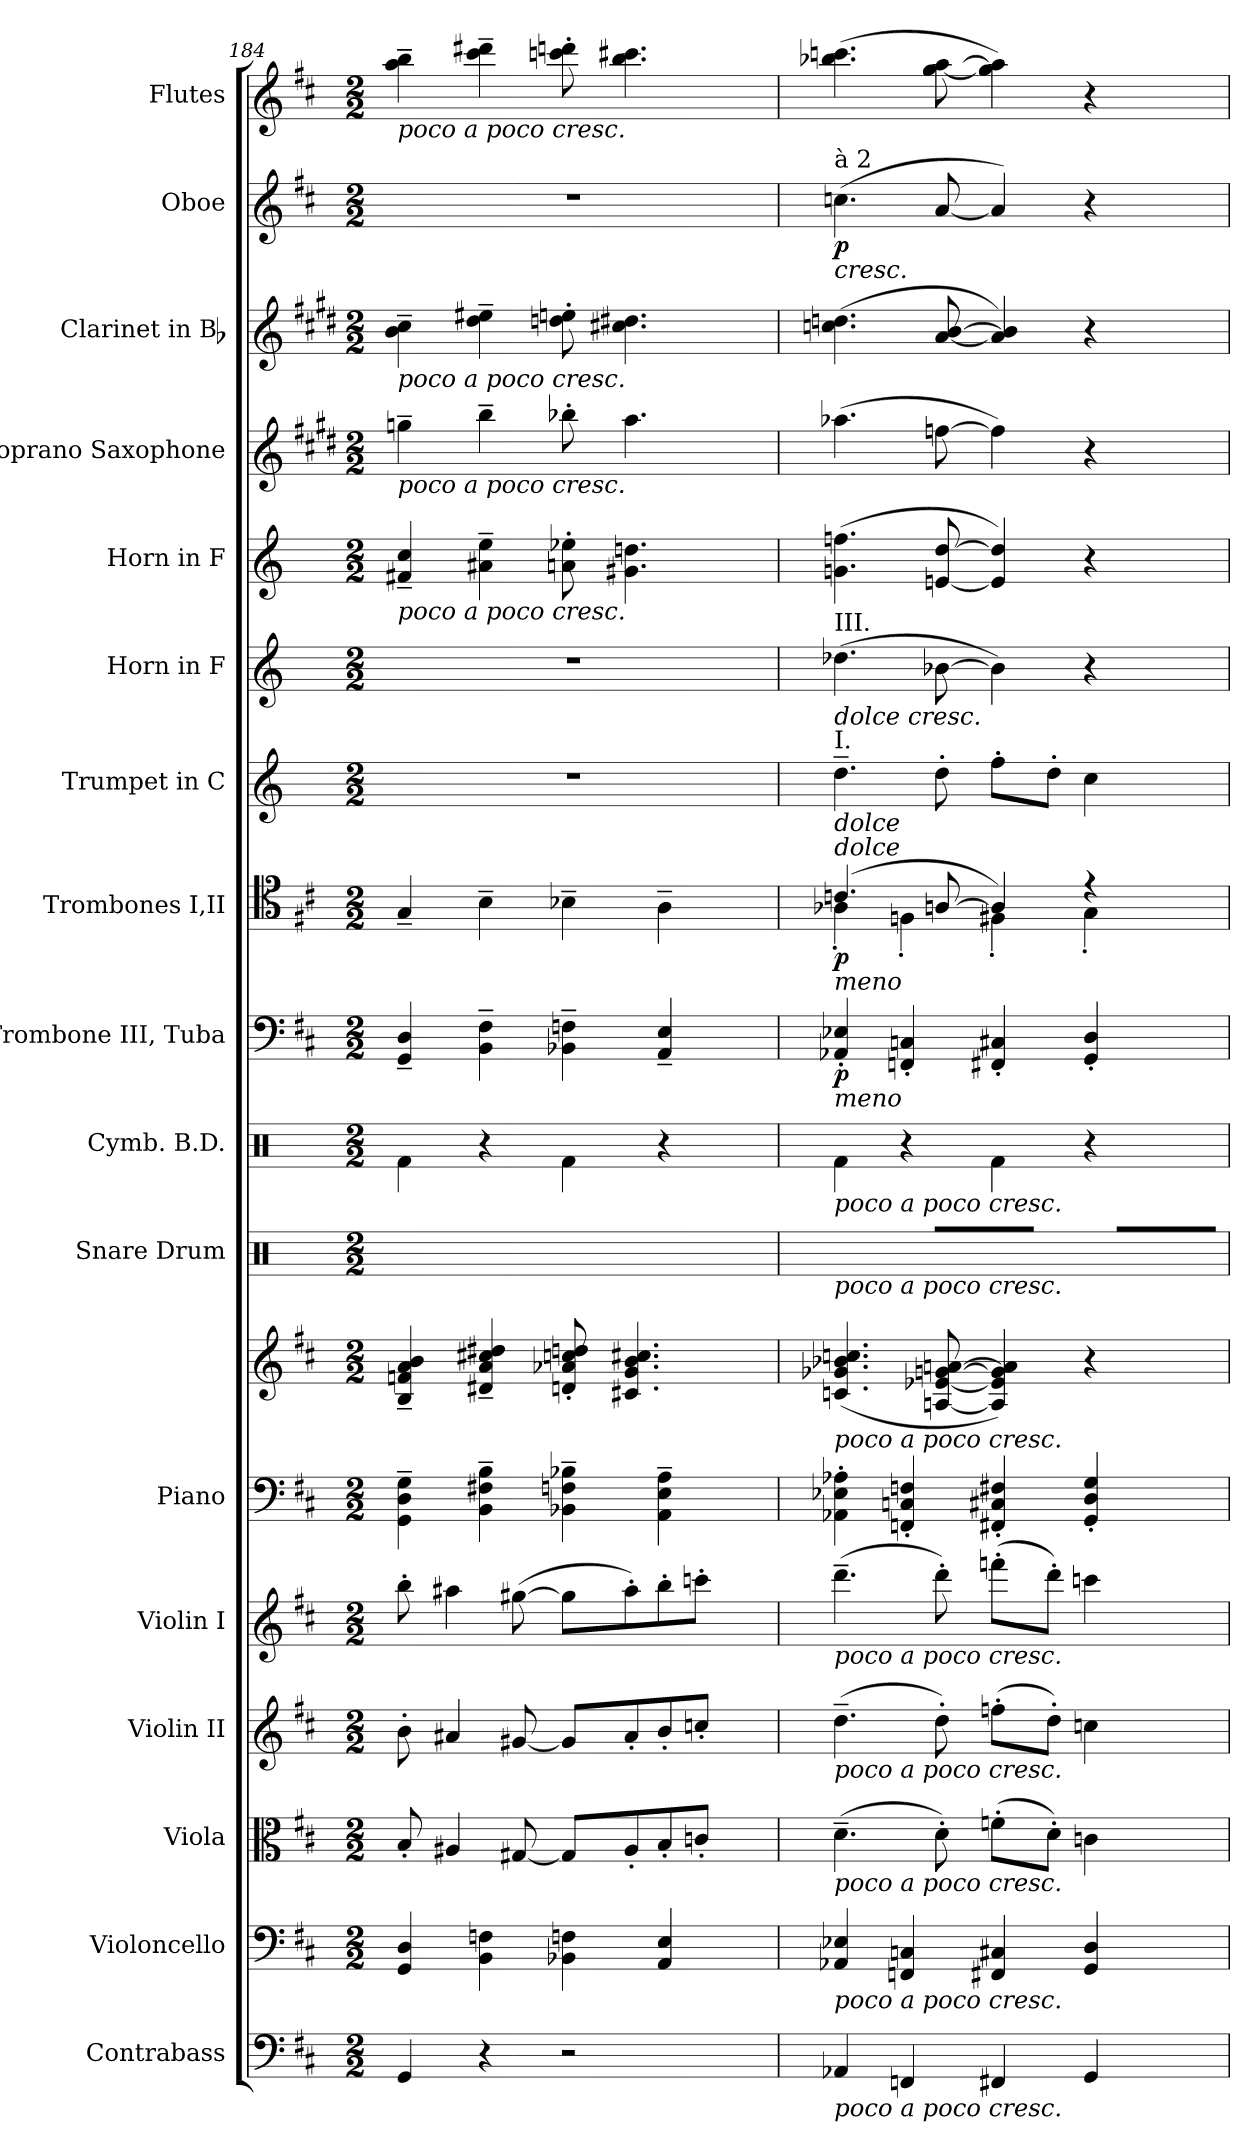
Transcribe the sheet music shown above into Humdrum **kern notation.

**kern	**kern	**kern	**kern	**kern	**kern	**kern	**kern	**kern	**kern	**dynam	**kern	**dynam	**kern	**kern	**kern	**kern	**kern	**kern	**dynam	**kern
*part17	*part16	*part15	*part14	*part13	*part12	*part12	*part11	*part10	*part9	*part9	*part8	*part8	*part7	*part6	*part5	*part4	*part3	*part2	*part2	*part1
*staff18	*staff17	*staff16	*staff15	*staff14	*staff13	*staff12	*staff11	*staff10	*staff9	*staff9	*staff8	*staff8	*staff7	*staff6	*staff5	*staff4	*staff3	*staff2	*staff2	*staff1
*I"Contrabass	*I"Violoncello	*I"Viola	*I"Violin II	*I"Violin I	*I"Piano	*	*I"Snare Drum	*I"Cymb. B.D.	*I"Trombone III, Tuba	*	*I"Trombones I,II	*	*I"Trumpet in C	*I"Horn in F	*I"Horn in F	*I"Soprano Saxophone	*I"Clarinet in Bb	*I"Oboe	*	*I"Flutes
*I'Cb.	*I'Vc.	*I'Vla.	*I'Vln. II	*I'Vln. I	*I'Pno.	*	*	*	*I'Tba.	*	*I'Tbn.	*	*	*I'Hn.	*I'Hn.	*I'Sop. Sax.	*I'Cl.	*I'Ob.	*	*I'Fl.
*clefF4	*clefF4	*clefC3	*clefG2	*clefG2	*clefF4	*clefG2	*clefX	*clefX	*clefF4	*	*clefC4	*	*clefG2	*clefG2	*clefG2	*clefG2	*clefG2	*clefG2	*	*clefG2
*ITrd7c12	*	*	*	*	*	*	*	*	*	*	*	*	*	*ITrd4c7	*ITrd4c7	*ITrd1c2	*ITrd1c2	*	*	*
*k[f#c#]	*k[f#c#]	*k[f#c#]	*k[f#c#]	*k[f#c#]	*k[f#c#]	*k[f#c#]	*k[]	*k[]	*k[f#c#]	*	*k[f#c#]	*	*k[]	*k[b-]	*k[b-]	*k[f#c#]	*k[f#c#]	*k[f#c#]	*	*k[f#c#]
*D:	*D:	*D:	*D:	*D:	*D:	*D:	*C:	*C:	*D:	*	*D:	*	*C:	*F:	*F:	*D:	*D:	*D:	*	*D:
*M2/2	*M2/2	*M2/2	*M2/2	*M2/2	*M2/2	*M2/2	*M2/2	*M2/2	*M2/2	*	*M2/2	*	*M2/2	*M2/2	*M2/2	*M2/2	*M2/2	*M2/2	*	*M2/2
=184	=184	=184	=184	=184	=184	=184	=184	=184	=184	=184	=184	=184	=184	=184	=184	=184	=184	=184	=184	=184
.	.	.	.	.	.	.	8qRi/	.	.	.	.	.	.	.	.	.	.	.	.	.
!	!	!	!	!	!	!	!	!	!	!	!	!	!	!	!	!	!	!	!	!LO:TX:b:i:t=poco a poco cresc.
!	!	!	!	!	!	!	!	!	!	!	!	!	!	!	!	!	!LO:TX:b:i:t=poco a poco cresc.	!	!	!
!	!	!	!	!	!	!	!	!	!	!	!	!	!	!	!	!LO:TX:b:i:t=poco a poco cresc.	!	!	!	!
!	!	!	!	!	!	!	!	!	!	!	!	!	!	!	!LO:TX:b:i:t=poco a poco cresc.	!	!	!	!	!
4GGGi/	4GGi/ 4Di	8B'i/	8b'i\	8bb'i\	4GGi\~ 4Di~ 4Gi~	4Bi/~ 4fni~ 4ai~ 4bi~	4Ri\	4Rfi\	4GGi/~ 4Di~	.	4G~i/	.	1r	1r	4Bni/~ 4fi~	4ffn~i\	4ai\~ 4bi~	1r	.	4aai\~ 4bbi~
.	.	4A#Xi/	4a#Xi/	4aa#Xi\	.	.	.	.	.	.	.	.	.	.	.	.	.	.	.	.
4r	4BBi\ 4Fni	.	.	.	4BBi\~ 4F#Xi~ 4Bi~	4d#Xi/~ 4ai~ 4cc#Xi~ 4dd#Xi~	4Ri\	4r	4BBi\~ 4F#i~	.	4B~i\	.	.	.	4d#Xi\~ 4ai~	4aa~i\	4cc#i\~ 4dd#Xi~	.	.	4ccc#i\~ 4ddd#Xi~
.	.	[<8G#Xi/	[<8g#Xi/	([>8gg#Xi\	.	.	.	.	.	.	.	.	.	.	.	.	.	.	.	.
.	.	.	.	.	.	.	8qRi/	.	.	.	.	.	.	.	.	.	.	.	.	.
2r	4BB-Xi\ 4Fni	8G#i/L]	8g#i/L]	8gg#i\L]	4BB-Xi\~ 4Fni~ 4B-Xi~	8dni/' 8a-Xi' 8ccni' 8ddni'	4Ri\	4Rfi\	4BB-Xi\~ 4Fni~	.	4B-X~i\	.	.	.	8dni\' 8a-Xi'	8aa-X'i\	8ccni\' 8ddni'	.	.	8cccni\' 8dddni'
.	.	8A#'i/	8a#'i/	8aa#'i\)	.	4.c#Xi/ 4.gi 4.bi 4.cc#Xi	.	.	.	.	.	.	.	.	4.c#Xi\ 4.gni	4.ggi\	4.bni\ 4.cc#Xi	.	.	4.bbi\ 4.ccc#Xi
.	4AAi/ 4Ei	8B'i/	8b'i/	8bb'i\	4AAi\~ 4Ei~ 4Ai~	.	4Ri\	4r	4AAi/~ 4Ei~	.	4A~i\	.	.	.	.	.	.	.	.	.
.	.	8cn'i/J	8ccn'i/J	8cccn'i\J	.	.	.	.	.	.	.	.	.	.	.	.	.	.	.	.
=185	=185	=185	=185	=185	=185	=185	=185	=185	=185	=185	=185	=185	=185	=185	=185	=185	=185	=185	=185	=185
.	.	.	.	.	.	.	8qRi/	.	.	.	.	.	.	.	.	.	.	.	.	.
*	*	*	*	*	*	*	*	*	*	*	*^	*	*	*	*	*	*	*	*	*
!	!	!	!	!	!	!	!	!	!	!	!	!	!	!	!	!	!	!	!LO:TX:a:t=à 2	!	!
!	!	!	!	!	!	!	!	!	!	!	!	!	!	!	!	!	!	!	!LO:TX:b:i:t=cresc.	!	!
!	!	!	!	!	!	!	!	!	!	!	!	!	!	!	!LO:TX:b:i:t=dolce cresc.	!	!	!	!	!	!
!	!	!	!	!	!	!	!	!	!	!	!	!	!	!	!LO:TX:a:t=III.	!	!	!	!	!	!
!	!	!	!	!	!	!	!	!	!	!	!	!	!	!LO:TX:b:i:t=dolce	!	!	!	!	!	!	!
!	!	!	!	!	!	!	!	!	!	!	!	!	!	!LO:TX:a:t=I.	!	!	!	!	!	!	!
!	!	!	!	!	!	!	!	!	!	!	!LO:TX:a:i:t=dolce	!	!	!	!	!	!	!	!	!	!
!	!	!	!	!	!	!	!	!	!	!	!LO:TX:b:i:t=meno	!	!	!	!	!	!	!	!	!	!
!	!	!	!	!	!	!	!	!	!LO:TX:b:i:t=meno	!	!	!	!	!	!	!	!	!	!	!	!
!	!	!	!	!	!	!	!	!LO:TX:b:i:t=poco a poco cresc.	!	!	!	!	!	!	!	!	!	!	!	!	!
!	!	!	!	!	!	!	!LO:TX:b:i:t=poco a poco cresc.	!	!	!	!	!	!	!	!	!	!	!	!	!	!
!	!	!	!	!	!	!LO:TX:b:i:t=poco a poco cresc.	!	!	!	!	!	!	!	!	!	!	!	!	!	!	!
!	!	!	!	!LO:TX:b:i:t=poco a poco cresc.	!	!	!	!	!	!	!	!	!	!	!	!	!	!	!	!	!
!	!	!	!LO:TX:b:i:t=poco a poco cresc.	!	!	!	!	!	!	!	!	!	!	!	!	!	!	!	!	!	!
!	!	!LO:TX:b:i:t=poco a poco cresc.	!	!	!	!	!	!	!	!	!	!	!	!	!	!	!	!	!	!	!
!	!LO:TX:b:i:t=poco a poco cresc.	!	!	!	!	!	!	!	!	!	!	!	!	!	!	!	!	!	!	!	!
!LO:TX:b:i:t=poco a poco cresc.	!	!	!	!	!	!	!	!	!	!	!	!	!	!	!	!	!	!	!	!	!
4AAA-Xi/	4AA-Xi/ 4E-Xi	(4.d~i\	(4.dd~i\	(4.ddd~i\	4AA-Xi\' 4E-Xi' 4A-Xi'	(4.cni/ 4.g-Xi 4.b-Xi 4.ccni	4Ri\	4Rfi\	4AA-Xi/' 4E-Xi'	p	(4.cni/	4A-X'i\	p	4.dd~i\	(4.g-Xi\	(4.cni\ 4.b-Xi	(4.gg-Xi\	(4.b-Xi\ 4.ccni	(4.ccni\	p	(4.bb-Xi\ 4.cccni
*	*	*	*	*	*	*	*tremolo	*	*	*	*	*	*	*	*	*	*	*	*	*	*
4FFFni/	4FFni/ 4Cni	.	.	.	4FFni/' 4Cni' 4Fni'	.	[>32Ri\LLL	4r	4FFni/' 4Cni'	.	.	4Fn'i\	.	.	.	.	.	.	.	.	.
.	.	.	.	.	.	.	32Ri\	.	.	.	.	.	.	.	.	.	.	.	.	.	.
.	.	.	.	.	.	.	32Ri\	.	.	.	.	.	.	.	.	.	.	.	.	.	.
.	.	.	.	.	.	.	32Ri\	.	.	.	.	.	.	.	.	.	.	.	.	.	.
.	.	8d'i\)	8dd'i\)	8ddd'i\)	.	[<8Ani/ [<8e-Xi [<8gni [>8ani	32Ri\	.	.	.	[>8Ani/	.	.	8dd'i\	[>8e-Xi\	[<8Ani/ [>8gi	[>8ee-Xi\	[<8gi/ [>8ai	[<8ai/	.	[<8ggi\ [>8aai
.	.	.	.	.	.	.	32Ri\	.	.	.	.	.	.	.	.	.	.	.	.	.	.
.	.	.	.	.	.	.	32Ri\	.	.	.	.	.	.	.	.	.	.	.	.	.	.
.	.	.	.	.	.	.	32Ri\JJJ	.	.	.	.	.	.	.	.	.	.	.	.	.	.
4FFF#Xi/	4FF#Xi/ 4C#Xi	(8fn'i\L	(8ffn'i\L	(8fffn'i\L	4FF#Xi/' 4C#Xi' 4F#Xi'	4Ai/] 4e-i] 4gi] 4ai])	4Ri\]	4Rfi\	4FF#Xi/' 4C#Xi'	.	4Ai/])	4F#X'i\	.	8ff'i\L	4e-i\])	4Ai/] 4gi])	4ee-i\])	4gi/] 4ai])	4ai/])	.	4ggi\] 4aai])
.	.	8d'i\J)	8dd'i\J)	8ddd'i\J)	.	.	.	.	.	.	.	.	.	8dd'i\J	.	.	.	.	.	.	.
4GGGi/	4GGi/ 4Di	4cni\	4ccni\	4cccni\	4GGi/' 4Di' 4Gi'	4r	[>32Ri\LLL	4r	4GGi/' 4Di'	.	4r	4G'i\	.	4cci\	4r	4r	4r	4r	4r	.	4r
.	.	.	.	.	.	.	32Ri\	.	.	.	.	.	.	.	.	.	.	.	.	.	.
.	.	.	.	.	.	.	32Ri\	.	.	.	.	.	.	.	.	.	.	.	.	.	.
.	.	.	.	.	.	.	32Ri\	.	.	.	.	.	.	.	.	.	.	.	.	.	.
.	.	.	.	.	.	.	32Ri\	.	.	.	.	.	.	.	.	.	.	.	.	.	.
.	.	.	.	.	.	.	32Ri\	.	.	.	.	.	.	.	.	.	.	.	.	.	.
.	.	.	.	.	.	.	32Ri\	.	.	.	.	.	.	.	.	.	.	.	.	.	.
.	.	.	.	.	.	.	32Ri\JJJ	.	.	.	.	.	.	.	.	.	.	.	.	.	.
*	*	*	*	*	*	*	*Xtremolo	*	*	*	*	*	*	*	*	*	*	*	*	*	*
*	*	*	*	*	*	*	*	*	*	*	*v	*v	*	*	*	*	*	*	*	*	*
=	=	=	=	=	=	=	=	=	=	=	=	=	=	=	=	=	=	=	=	=
*-	*-	*-	*-	*-	*-	*-	*-	*-	*-	*-	*-	*-	*-	*-	*-	*-	*-	*-	*-	*-
